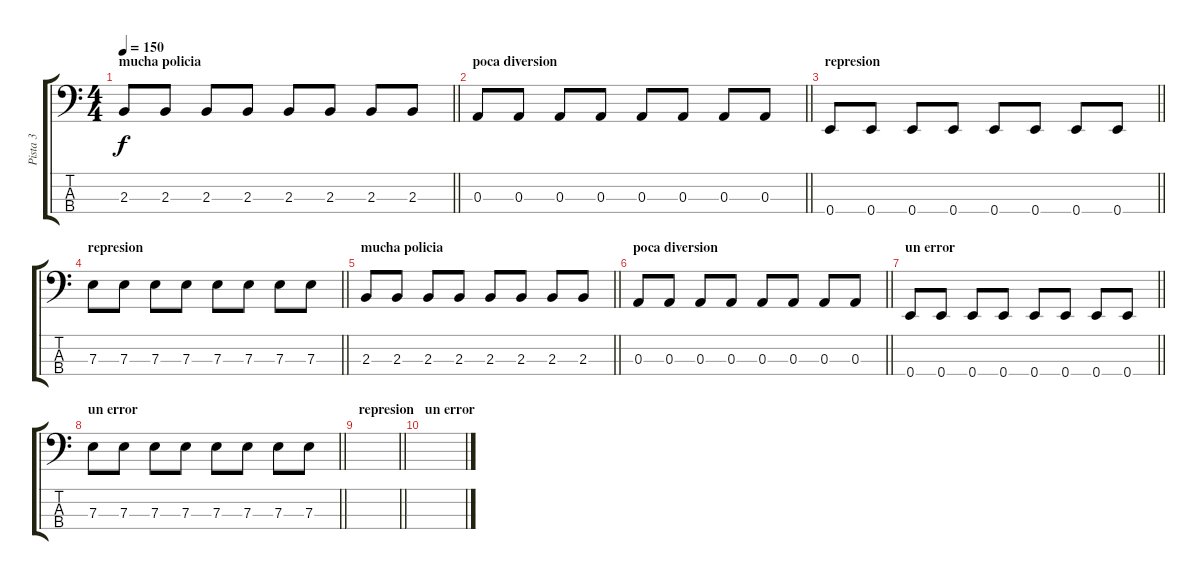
\track ("Pista 3" "Pista 3") {instrument electricbassfinger}
\staff {score tabs}
\tuning (G2 D2 A1 E1) {hide}
\ts (4 4)
\section ("" "mucha policia")
\tempo 150
\clef f4
\barLineRight lightlight
\ks c
2.3.8{dy f} 2.3.8 2.3.8 2.3.8 2.3.8 2.3.8 2.3.8 2.3.8 |
\section ("" "poca diversion")
\barLineRight lightlight
0.3.8 0.3.8 0.3.8 0.3.8 0.3.8 0.3.8 0.3.8 0.3.8 |
\section ("" "represion")
\barLineRight lightlight
0.4.8 0.4.8 0.4.8 0.4.8 0.4.8 0.4.8 0.4.8 0.4.8 |
\section ("" "represion")
\barLineRight lightlight
7.3.8 7.3.8 7.3.8 7.3.8 7.3.8 7.3.8 7.3.8 7.3.8 |
\section ("" "mucha policia")
\barLineRight lightlight
2.3.8 2.3.8 2.3.8 2.3.8 2.3.8 2.3.8 2.3.8 2.3.8 |
\section ("" "poca diversion")
\barLineRight lightlight
0.3.8 0.3.8 0.3.8 0.3.8 0.3.8 0.3.8 0.3.8 0.3.8 |
\section ("" "un error")
\barLineRight lightlight
0.4.8 0.4.8 0.4.8 0.4.8 0.4.8 0.4.8 0.4.8 0.4.8 |
\section ("" "un error")
\barLineRight lightlight
7.3.8 7.3.8 7.3.8 7.3.8 7.3.8 7.3.8 7.3.8 7.3.8 |
\section ("" "represion")
\barLineRight lightlight
|
\section ("" "un error")
